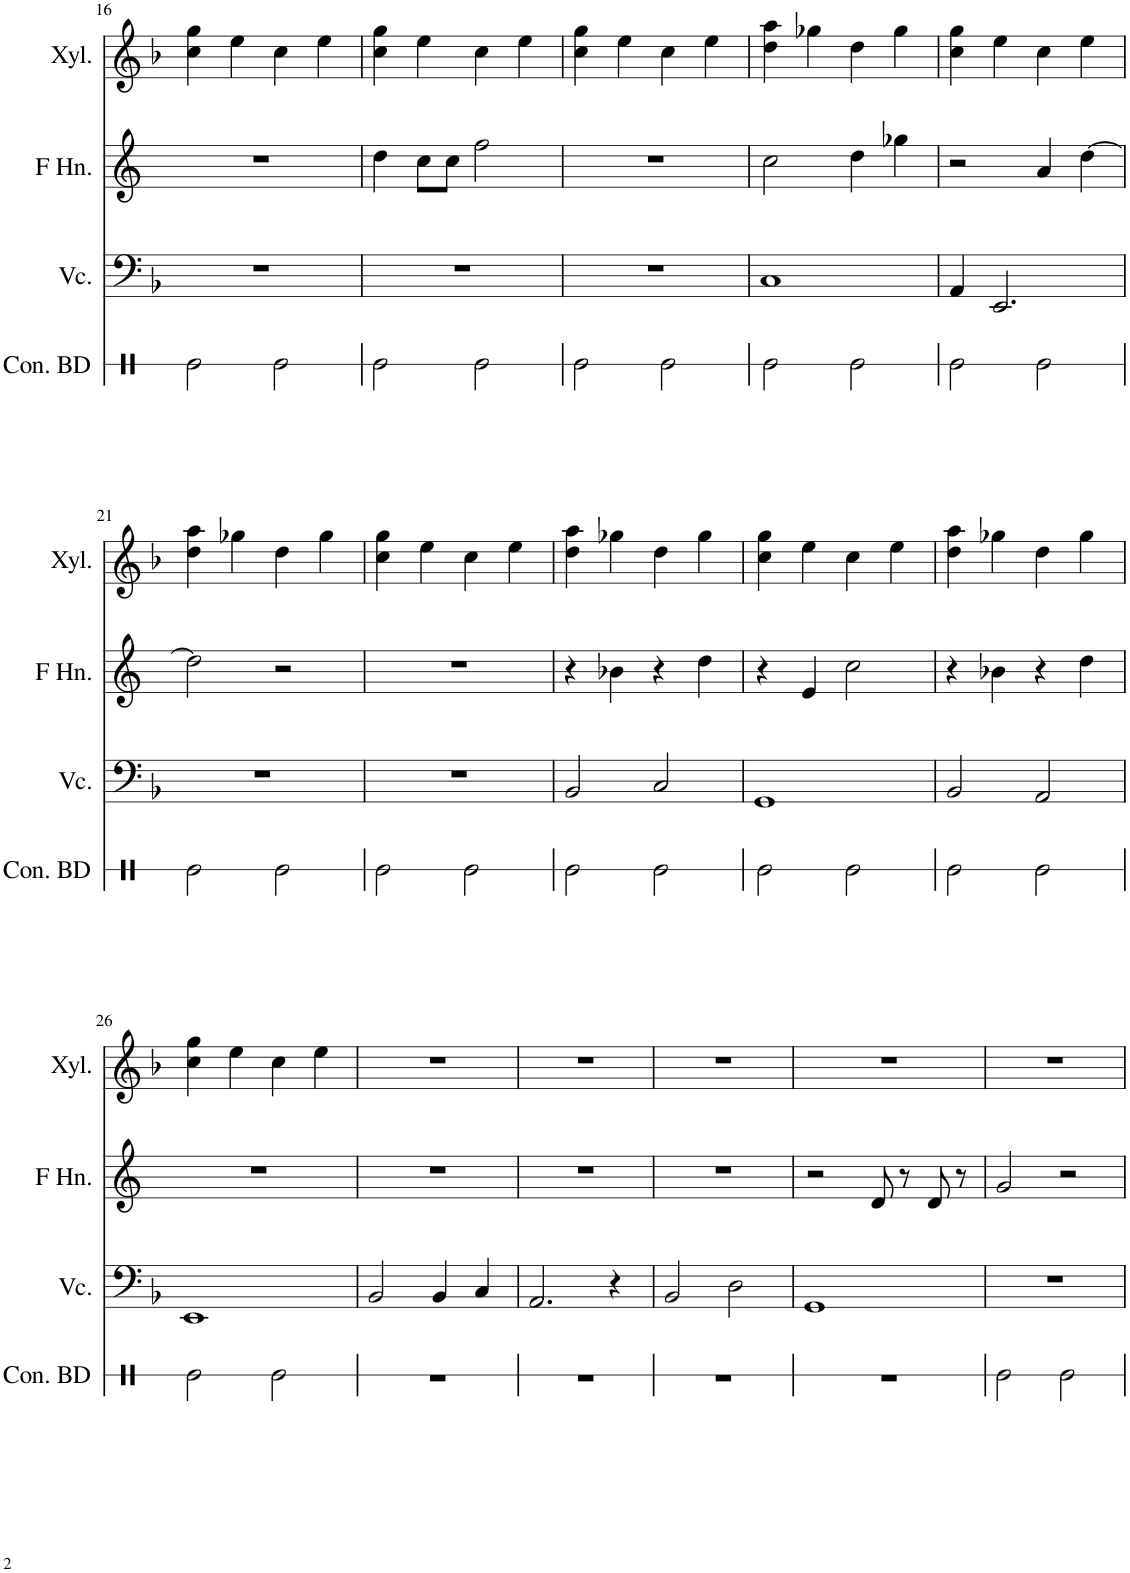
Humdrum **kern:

**kern	**kern	**kern	**kern
*part4	*part3	*part2	*part1
*staff4	*staff3	*staff2	*staff1
*I"Concert Bass Drum	*I"Violoncello	*I"Horn in F	*I"Xylophone
*I'Con. BD	*I'Vc.	*	*I'Xyl.
!!LO:PB:g=z
*clefX	*clefF4	*clefG2	*clefG2
*	*	*Trd4c7	*Trd-7c-12
*k[]	*k[b-]	*k[]	*k[b-]
*M4/4	*M4/4	*M4/4	*M4/4
=16	=16	=16	=16
2Re\	1r	1r	4cc\ 4gg\
.	.	.	4ee\
2Re\	.	.	4cc\
.	.	.	4ee\
=17	=17	=17	=17
2Re\	1r	4dd\	4cc\ 4gg\
.	.	8cc\L	4ee\
.	.	8cc\J	.
2Re\	.	2ff\	4cc\
.	.	.	4ee\
=18	=18	=18	=18
2Re\	1r	1r	4cc\ 4gg\
.	.	.	4ee\
2Re\	.	.	4cc\
.	.	.	4ee\
=19	=19	=19	=19
2Re\	1C	2cc\	4dd\ 4aa\
.	.	.	4gg-X\
2Re\	.	4dd\	4dd\
.	.	4gg-X\	4gg-\
=20	=20	=20	=20
2Re\	4AA/	2r	4cc\ 4gg\
.	2.EE/	.	4ee\
2Re\	.	4a/	4cc\
.	.	[4dd\	4ee\
!!LO:LB:g=z
=21	=21	=21	=21
2Re\	1r	2dd\]	4dd\ 4aa\
.	.	.	4gg-X\
2Re\	.	2r	4dd\
.	.	.	4gg-\
=22	=22	=22	=22
2Re\	1r	1r	4cc\ 4gg\
.	.	.	4ee\
2Re\	.	.	4cc\
.	.	.	4ee\
=23	=23	=23	=23
2Re\	2BB-/	4r	4dd\ 4aa\
.	.	4b-X\	4gg-X\
2Re\	2C/	4r	4dd\
.	.	4dd\	4gg-\
=24	=24	=24	=24
2Re\	1GG	4r	4cc\ 4gg\
.	.	4e/	4ee\
2Re\	.	2cc\	4cc\
.	.	.	4ee\
=25	=25	=25	=25
2Re\	2BB-/	4r	4dd\ 4aa\
.	.	4b-X\	4gg-X\
2Re\	2AA/	4r	4dd\
.	.	4dd\	4gg-\
!!LO:LB:g=z
=26	=26	=26	=26
2Re\	1EE	1r	4cc\ 4gg\
.	.	.	4ee\
2Re\	.	.	4cc\
.	.	.	4ee\
=27	=27	=27	=27
1r	2BB-/	1r	1r
.	4BB-/	.	.
.	4C/	.	.
=28	=28	=28	=28
1r	2.AA/	1r	1r
.	4r	.	.
=29	=29	=29	=29
1r	2BB-/	1r	1r
.	2D\	.	.
=30	=30	=30	=30
1r	1GG	2r	1r
.	.	8d/	.
.	.	8r	.
.	.	8d/	.
.	.	8r	.
=31	=31	=31	=31
2Re\	1r	2g/	1r
2Re\	.	2r	.
=	=	=	=
*-	*-	*-	*-
